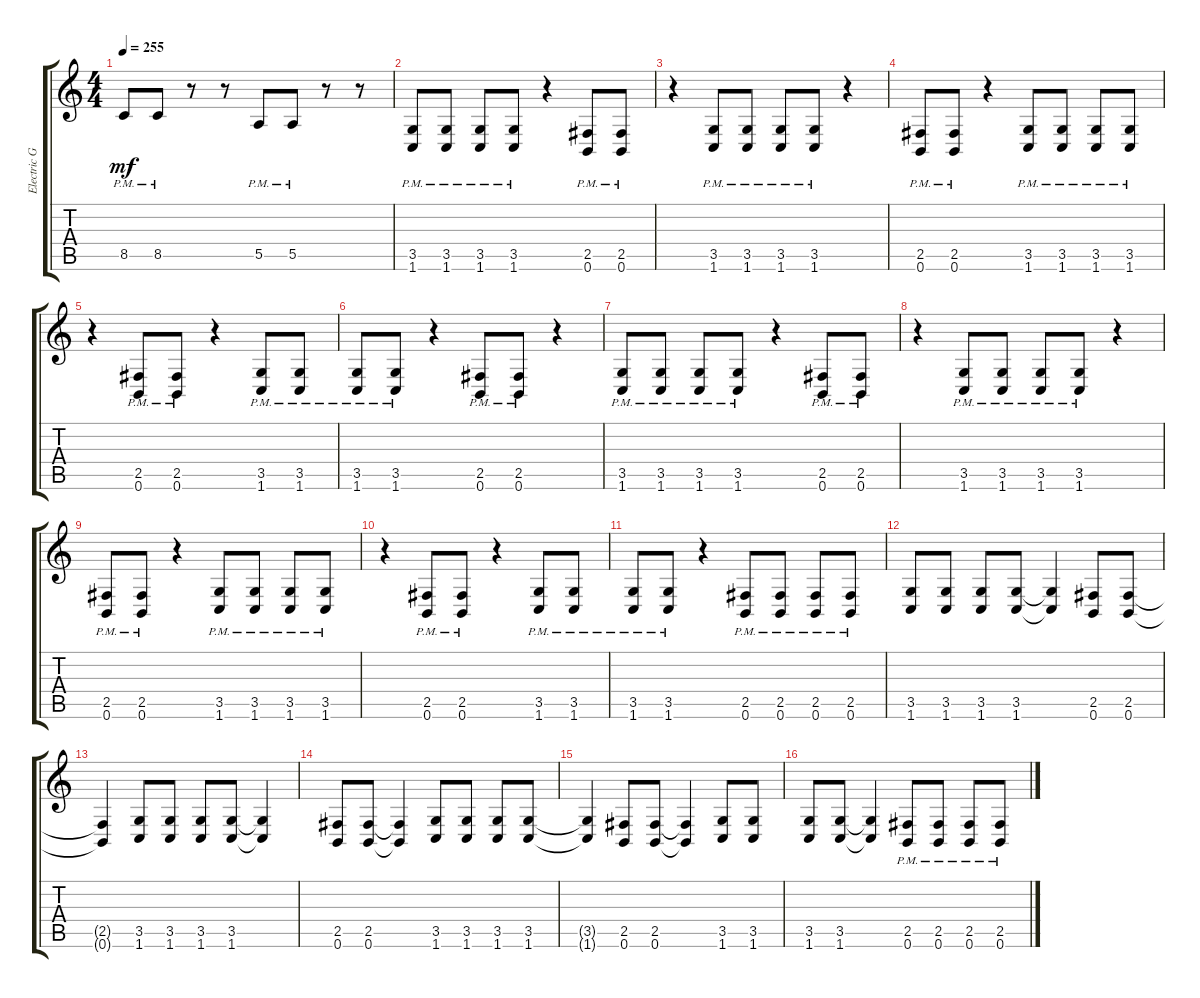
\track ("Electric Guitar" "Electric G") {instrument distortionguitar}
\staff {score tabs}
\tuning (B3 Gb3 D3 A2 E2 B1) {hide}
\ts (4 4)
\tempo 255
\clef g2
\ks c
8.5{pm}.8{dy mf} 8.5{pm}.8 r.8 r.8 5.5{pm}.8 5.5{pm}.8 r.8 r.8 |
(3.5{pm} 1.6{pm}).8 (3.5{pm} 1.6{pm}).8 (3.5{pm} 1.6{pm}).8 (3.5{pm} 1.6{pm}).8 r.4 (2.5{pm} 0.6{pm}).8 (2.5{pm} 0.6{pm}).8 |
r.4 (3.5{pm} 1.6{pm}).8 (3.5{pm} 1.6{pm}).8 (3.5{pm} 1.6{pm}).8 (3.5{pm} 1.6{pm}).8 r.4 |
(2.5{pm} 0.6{pm}).8 (2.5{pm} 0.6{pm}).8 r.4 (3.5{pm} 1.6{pm}).8 (3.5{pm} 1.6{pm}).8 (3.5{pm} 1.6{pm}).8 (3.5{pm} 1.6{pm}).8 |
r.4 (2.5{pm} 0.6{pm}).8 (2.5{pm} 0.6{pm}).8 r.4 (3.5{pm} 1.6{pm}).8 (3.5{pm} 1.6{pm}).8 |
(3.5{pm} 1.6{pm}).8 (3.5{pm} 1.6{pm}).8 r.4 (2.5{pm} 0.6{pm}).8 (2.5{pm} 0.6{pm}).8 r.4 |
(3.5{pm} 1.6{pm}).8 (3.5{pm} 1.6{pm}).8 (3.5{pm} 1.6{pm}).8 (3.5{pm} 1.6{pm}).8 r.4 (2.5{pm} 0.6{pm}).8 (2.5{pm} 0.6{pm}).8 |
r.4 (3.5{pm} 1.6{pm}).8 (3.5{pm} 1.6{pm}).8 (3.5{pm} 1.6{pm}).8 (3.5{pm} 1.6{pm}).8 r.4 |
(2.5{pm} 0.6{pm}).8 (2.5{pm} 0.6{pm}).8 r.4 (3.5{pm} 1.6{pm}).8 (3.5{pm} 1.6{pm}).8 (3.5{pm} 1.6{pm}).8 (3.5{pm} 1.6{pm}).8 |
r.4 (2.5{pm} 0.6{pm}).8 (2.5{pm} 0.6{pm}).8 r.4 (3.5{pm} 1.6{pm}).8 (3.5{pm} 1.6{pm}).8 |
(3.5{pm} 1.6{pm}).8 (3.5{pm} 1.6{pm}).8 r.4 (2.5{pm} 0.6{pm}).8 (2.5{pm} 0.6{pm}).8 (2.5{pm} 0.6{pm}).8 (2.5{pm} 0.6{pm}).8 |
(3.5 1.6).8 (3.5 1.6).8 (3.5 1.6).8 (3.5 1.6).8 (3.5{t} 1.6{t}).4 (2.5 0.6).8 (2.5 0.6).8 |
(2.5{t} 0.6{t}).4 (3.5 1.6).8 (3.5 1.6).8 (3.5 1.6).8 (3.5 1.6).8 (3.5{t} 1.6{t}).4 |
(2.5 0.6).8 (2.5 0.6).8 (2.5{t} 0.6{t}).4 (3.5 1.6).8 (3.5 1.6).8 (3.5 1.6).8 (3.5 1.6).8 |
(3.5{t} 1.6{t}).4 (2.5 0.6).8 (2.5 0.6).8 (2.5{t} 0.6{t}).4 (3.5 1.6).8 (3.5 1.6).8 |
(3.5 1.6).8 (3.5 1.6).8 (3.5{t} 1.6{t}).4 (2.5{pm} 0.6{pm}).8 (2.5{pm} 0.6{pm}).8 (2.5{pm} 0.6{pm}).8 (2.5{pm} 0.6{pm}).8
